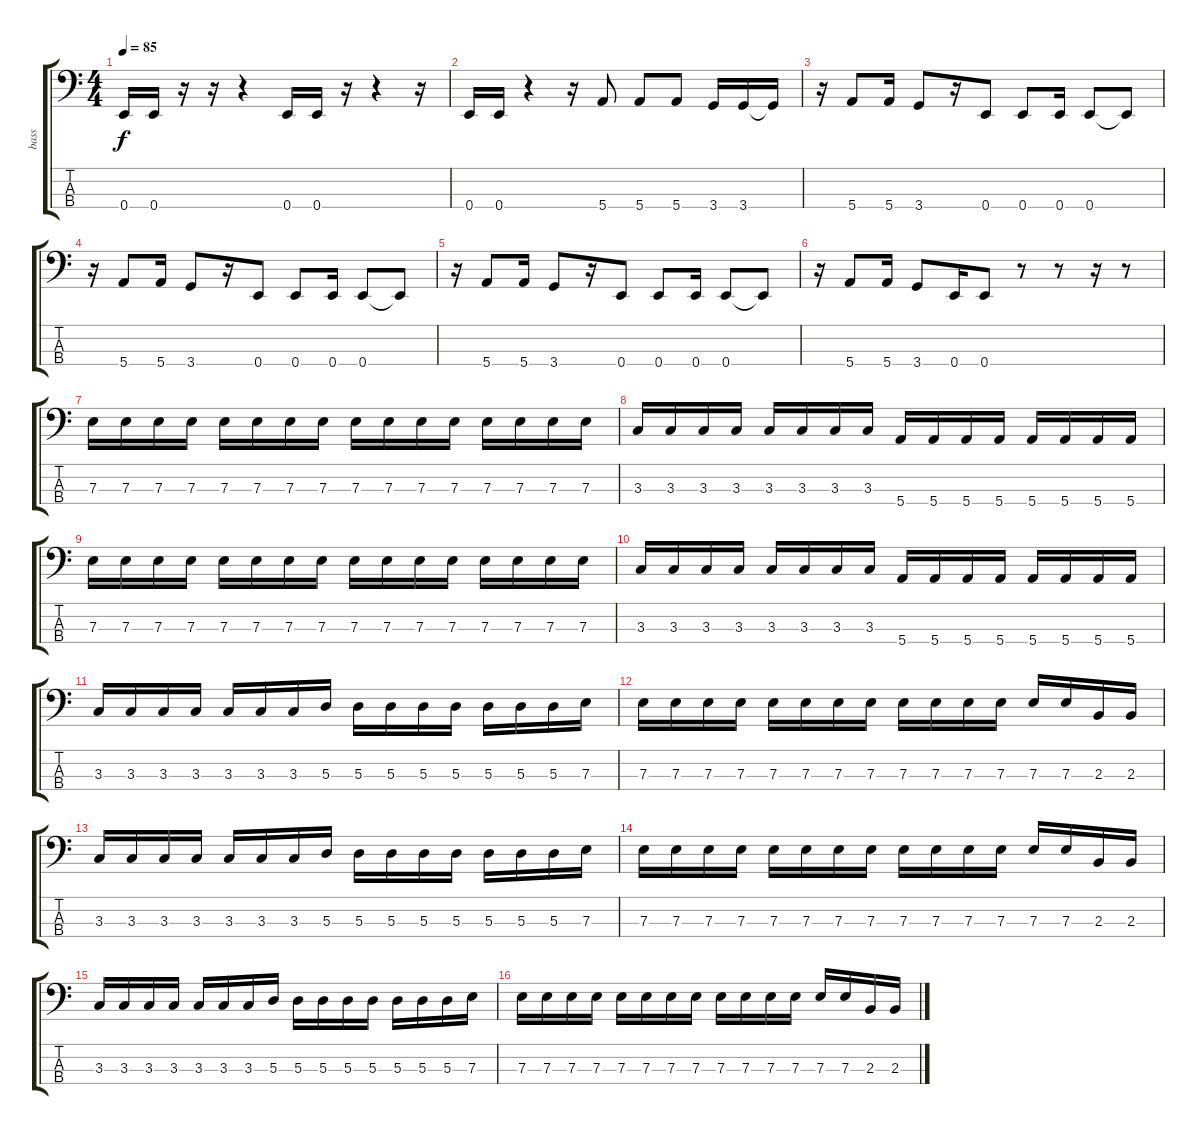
\track ("bass" "bass") {instrument electricbassfinger}
\staff {score tabs}
\tuning (G2 D2 A1 E1) {hide}
\ts (4 4)
\tempo 85
\clef f4
\ks c
0.4.16{dy f} 0.4.16 r.16 r.16 r.4 0.4.16 0.4.16 r.16 r.4 r.16 |
0.4.16 0.4.16 r.4 r.16 5.4.8 5.4.8 5.4.8 3.4.16 3.4.16 3.4{t}.16 |
r.16 5.4.8 5.4.16 3.4.8 r.16 0.4.8 0.4.8 0.4.16 0.4.8 0.4{t}.8 |
r.16 5.4.8 5.4.16 3.4.8 r.16 0.4.8 0.4.8 0.4.16 0.4.8 0.4{t}.8 |
r.16 5.4.8 5.4.16 3.4.8 r.16 0.4.8 0.4.8 0.4.16 0.4.8 0.4{t}.8 |
r.16 5.4.8 5.4.16 3.4.8 0.4.16 0.4.8 r.8 r.8 r.16 r.8 |
7.3.16 7.3.16 7.3.16 7.3.16 7.3.16 7.3.16 7.3.16 7.3.16 7.3.16 7.3.16 7.3.16 7.3.16 7.3.16 7.3.16 7.3.16 7.3.16 |
3.3.16 3.3.16 3.3.16 3.3.16 3.3.16 3.3.16 3.3.16 3.3.16 5.4.16 5.4.16 5.4.16 5.4.16 5.4.16 5.4.16 5.4.16 5.4.16 |
7.3.16 7.3.16 7.3.16 7.3.16 7.3.16 7.3.16 7.3.16 7.3.16 7.3.16 7.3.16 7.3.16 7.3.16 7.3.16 7.3.16 7.3.16 7.3.16 |
3.3.16 3.3.16 3.3.16 3.3.16 3.3.16 3.3.16 3.3.16 3.3.16 5.4.16 5.4.16 5.4.16 5.4.16 5.4.16 5.4.16 5.4.16 5.4.16 |
3.3.16 3.3.16 3.3.16 3.3.16 3.3.16 3.3.16 3.3.16 5.3.16 5.3.16 5.3.16 5.3.16 5.3.16 5.3.16 5.3.16 5.3.16 7.3.16 |
7.3.16 7.3.16 7.3.16 7.3.16 7.3.16 7.3.16 7.3.16 7.3.16 7.3.16 7.3.16 7.3.16 7.3.16 7.3.16 7.3.16 2.3.16 2.3.16 |
3.3.16 3.3.16 3.3.16 3.3.16 3.3.16 3.3.16 3.3.16 5.3.16 5.3.16 5.3.16 5.3.16 5.3.16 5.3.16 5.3.16 5.3.16 7.3.16 |
7.3.16 7.3.16 7.3.16 7.3.16 7.3.16 7.3.16 7.3.16 7.3.16 7.3.16 7.3.16 7.3.16 7.3.16 7.3.16 7.3.16 2.3.16 2.3.16 |
3.3.16 3.3.16 3.3.16 3.3.16 3.3.16 3.3.16 3.3.16 5.3.16 5.3.16 5.3.16 5.3.16 5.3.16 5.3.16 5.3.16 5.3.16 7.3.16 |
7.3.16 7.3.16 7.3.16 7.3.16 7.3.16 7.3.16 7.3.16 7.3.16 7.3.16 7.3.16 7.3.16 7.3.16 7.3.16 7.3.16 2.3.16 2.3.16
